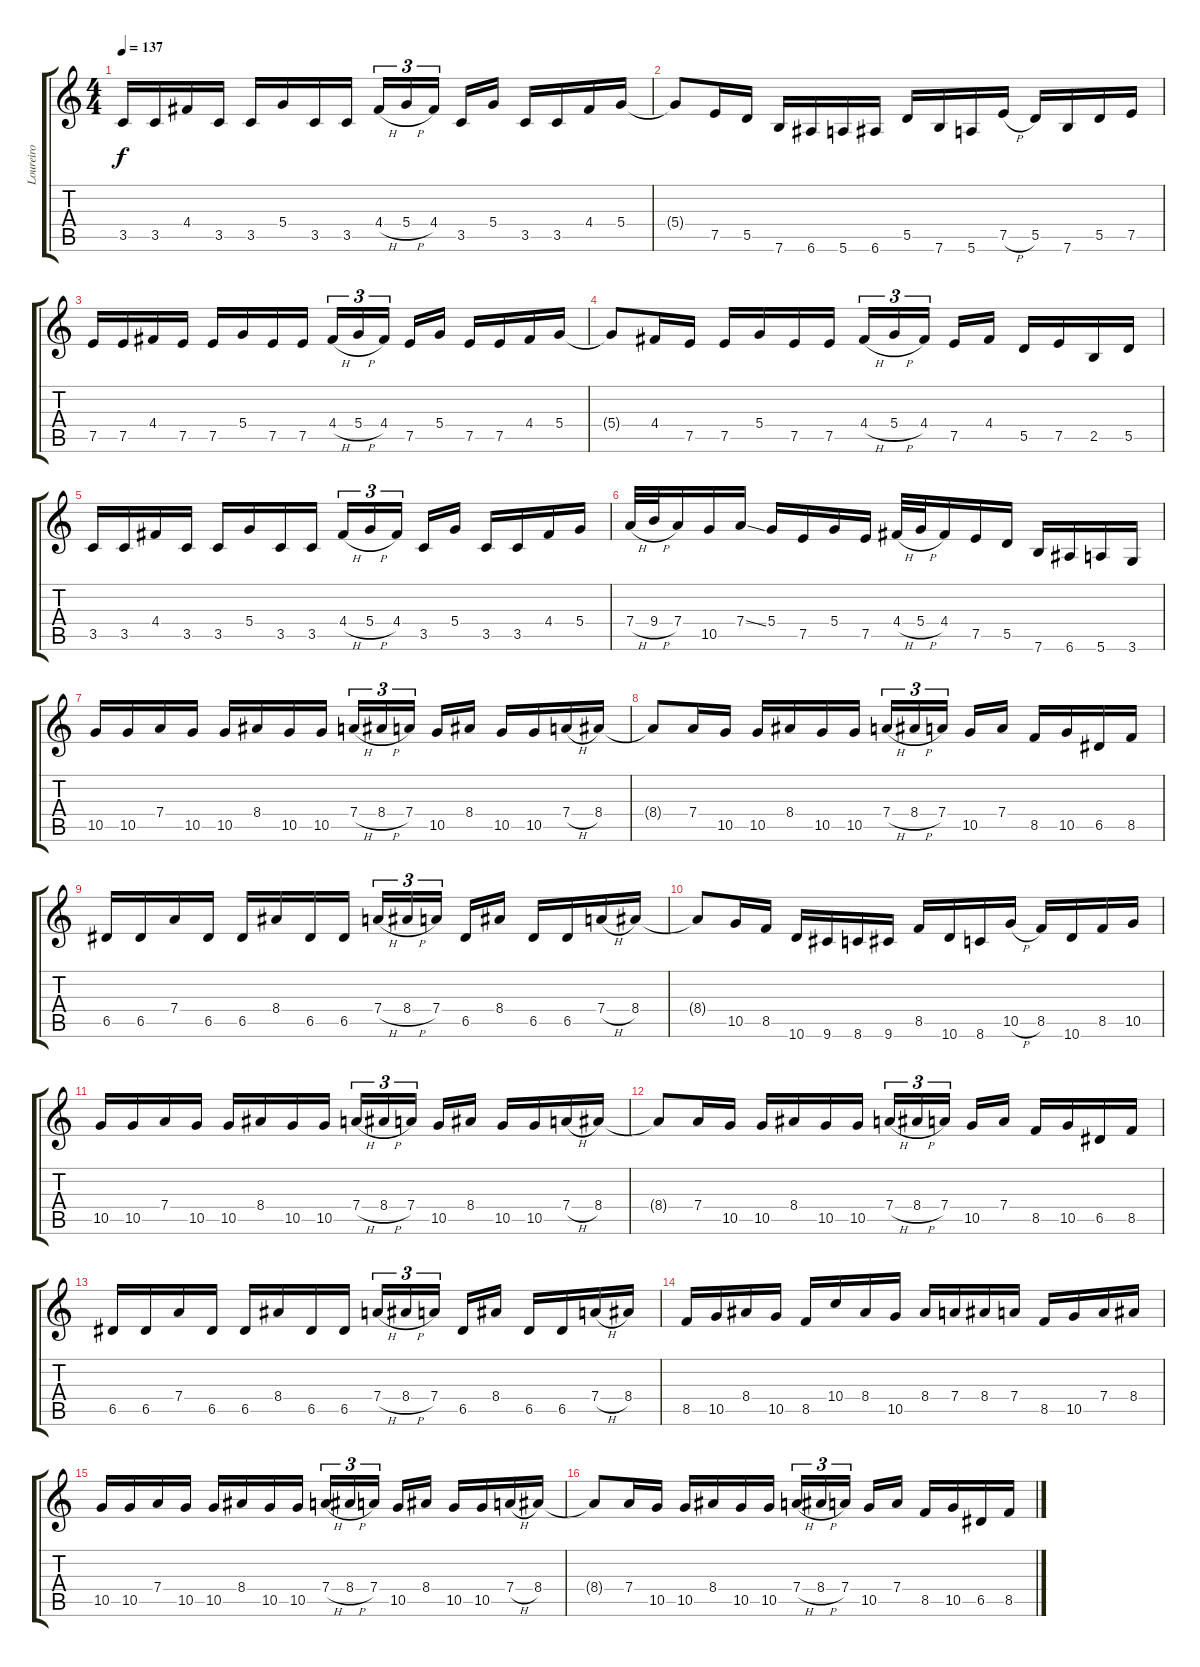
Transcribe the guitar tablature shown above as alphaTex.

\track ("Loureiro" "Loureiro") {instrument overdrivenguitar}
\staff {score tabs}
\tuning (E4 B3 G3 D3 A2 E2) {hide}
\ts (4 4)
\tempo 137
\clef g2
\ks c
3.5.16{dy f} 3.5.16 4.4.16 3.5.16 3.5.16 5.4.16 3.5.16 3.5.16 4.4{h}.16{tu (3 2)} 5.4{h}.16{tu (3 2)} 4.4.16{tu (3 2)} 3.5.16 5.4.16 3.5.16 3.5.16 4.4.16 5.4.16 |
5.4{t}.8 7.5.16 5.5.16 7.6.16 6.6.16 5.6.16 6.6.16 5.5.16 7.6.16 5.6.16 7.5{h}.16 5.5.16 7.6.16 5.5.16 7.5.16 |
7.5.16 7.5.16 4.4.16 7.5.16 7.5.16 5.4.16 7.5.16 7.5.16 4.4{h}.16{tu (3 2)} 5.4{h}.16{tu (3 2)} 4.4.16{tu (3 2)} 7.5.16 5.4.16 7.5.16 7.5.16 4.4.16 5.4.16 |
5.4{t}.8 4.4.16 7.5.16 7.5.16 5.4.16 7.5.16 7.5.16 4.4{h}.16{tu (3 2)} 5.4{h}.16{tu (3 2)} 4.4.16{tu (3 2)} 7.5.16 4.4.16 5.5.16 7.5.16 2.5.16 5.5.16 |
3.5.16 3.5.16 4.4.16 3.5.16 3.5.16 5.4.16 3.5.16 3.5.16 4.4{h}.16{tu (3 2)} 5.4{h}.16{tu (3 2)} 4.4.16{tu (3 2)} 3.5.16 5.4.16 3.5.16 3.5.16 4.4.16 5.4.16 |
7.4{h}.32 9.4{h}.32 7.4.16 10.5.16 7.4{ss}.16 5.4.16 7.5.16 5.4.16 7.5.16 4.4{h}.32 5.4{h}.32 4.4.16 7.5.16 5.5.16 7.6.16 6.6.16 5.6.16 3.6.16 |
10.5.16 10.5.16 7.4.16 10.5.16 10.5.16 8.4.16 10.5.16 10.5.16 7.4{h}.16{tu (3 2)} 8.4{h}.16{tu (3 2)} 7.4.16{tu (3 2)} 10.5.16 8.4.16 10.5.16 10.5.16 7.4{h}.16 8.4.16 |
8.4{t}.8 7.4.16 10.5.16 10.5.16 8.4.16 10.5.16 10.5.16 7.4{h}.16{tu (3 2)} 8.4{h}.16{tu (3 2)} 7.4.16{tu (3 2)} 10.5.16 7.4.16 8.5.16 10.5.16 6.5.16 8.5.16 |
6.5.16 6.5.16 7.4.16 6.5.16 6.5.16 8.4.16 6.5.16 6.5.16 7.4{h}.16{tu (3 2)} 8.4{h}.16{tu (3 2)} 7.4.16{tu (3 2)} 6.5.16 8.4.16 6.5.16 6.5.16 7.4{h}.16 8.4.16 |
8.4{t}.8 10.5.16 8.5.16 10.6.16 9.6.16 8.6.16 9.6.16 8.5.16 10.6.16 8.6.16 10.5{h}.16 8.5.16 10.6.16 8.5.16 10.5.16 |
10.5.16 10.5.16 7.4.16 10.5.16 10.5.16 8.4.16 10.5.16 10.5.16 7.4{h}.16{tu (3 2)} 8.4{h}.16{tu (3 2)} 7.4.16{tu (3 2)} 10.5.16 8.4.16 10.5.16 10.5.16 7.4{h}.16 8.4.16 |
8.4{t}.8 7.4.16 10.5.16 10.5.16 8.4.16 10.5.16 10.5.16 7.4{h}.16{tu (3 2)} 8.4{h}.16{tu (3 2)} 7.4.16{tu (3 2)} 10.5.16 7.4.16 8.5.16 10.5.16 6.5.16 8.5.16 |
6.5.16 6.5.16 7.4.16 6.5.16 6.5.16 8.4.16 6.5.16 6.5.16 7.4{h}.16{tu (3 2)} 8.4{h}.16{tu (3 2)} 7.4.16{tu (3 2)} 6.5.16 8.4.16 6.5.16 6.5.16 7.4{h}.16 8.4.16 |
8.5.16 10.5.16 8.4.16 10.5.16 8.5.16 10.4.16 8.4.16 10.5.16 8.4.16 7.4.16 8.4.16 7.4.16 8.5.16 10.5.16 7.4.16 8.4.16 |
10.5.16 10.5.16 7.4.16 10.5.16 10.5.16 8.4.16 10.5.16 10.5.16 7.4{h}.16{tu (3 2)} 8.4{h}.16{tu (3 2)} 7.4.16{tu (3 2)} 10.5.16 8.4.16 10.5.16 10.5.16 7.4{h}.16 8.4.16 |
8.4{t}.8 7.4.16 10.5.16 10.5.16 8.4.16 10.5.16 10.5.16 7.4{h}.16{tu (3 2)} 8.4{h}.16{tu (3 2)} 7.4.16{tu (3 2)} 10.5.16 7.4.16 8.5.16 10.5.16 6.5.16 8.5.16
